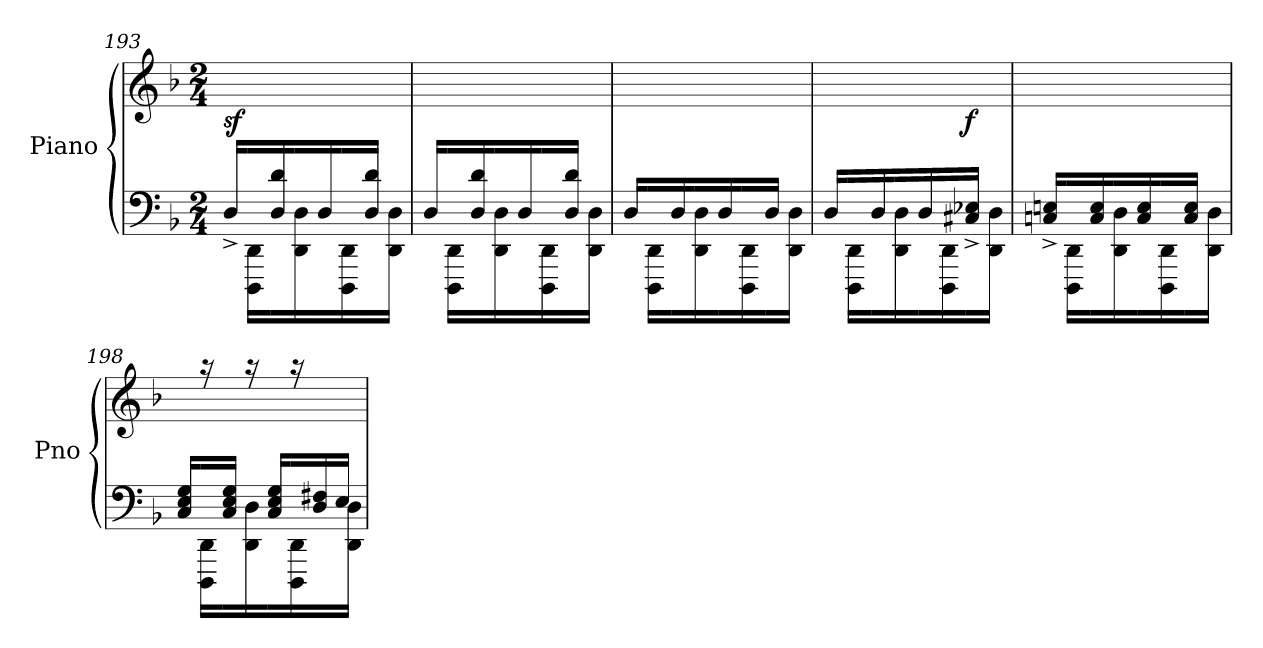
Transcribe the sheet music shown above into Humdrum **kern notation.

**kern	**kern	**dynam
*part1	*part1	*part1
*staff2	*staff1	*staff1/2
*I"Piano	*	*
*I'Pno	*	*
!!LO:LB:g=z
*clefF4	*clefG2	*
*k[b-]	*k[b-]	*
*M2/4	*M2/4	*
=193	=193	=193
*^	*	*
!	!	!	!LO:DY:a=2
16D^/LL	16ryy	16ryy	sf
16ryy	16DDD\ 16DD\LL	16ryy	.
16D/ 16d/	16ryy	16ryy	.
16ryy	16DD\ 16D\	16ryy	.
16D/	16ryy	16ryy	.
16ryy	16DDD\ 16DD\	16ryy	.
16D/ 16d/JJ	16ryy	16ryy	.
16ryy	16DD\ 16D\JJ	16ryy	.
=194	=194	=194	=194
16D/LL	16ryy	16ryy	.
16ryy	16DDD\ 16DD\LL	16ryy	.
16D/ 16d/	16ryy	16ryy	.
16ryy	16DD\ 16D\	16ryy	.
16D/	16ryy	16ryy	.
16ryy	16DDD\ 16DD\	16ryy	.
16D/ 16d/JJ	16ryy	16ryy	.
16ryy	16DD\ 16D\JJ	16ryy	.
=195	=195	=195	=195
16D/LL	16ryy	16ryy	.
16ryy	16DDD\ 16DD\LL	16ryy	.
16D/	16ryy	16ryy	.
16ryy	16DD\ 16D\	16ryy	.
16D/	16ryy	16ryy	.
16ryy	16DDD\ 16DD\	16ryy	.
16D/JJ	16ryy	16ryy	.
16ryy	16DD\ 16D\JJ	16ryy	.
=196	=196	=196	=196
16D/LL	16ryy	16ryy	.
16ryy	16DDD\ 16DD\LL	16ryy	.
16D/	16ryy	16ryy	.
16ryy	16DD\ 16D\	16ryy	.
16D/	16ryy	16ryy	.
16ryy	16DDD\ 16DD\	16ryy	.
!	!	!	!LO:DY:b
16C#X/^ 16E-X/^JJ	16ryy	16ryy	f
16ryy	16DD\ 16D\JJ	16ryy	.
=197	=197	=197	=197
16Cn/^ 16En/^LL	16ryy	16ryy	.
16ryy	16DDD\ 16DD\LL	16ryy	.
16C/ 16E/	16ryy	16ryy	.
16ryy	16DD\ 16D\	16ryy	.
16C/ 16E/	16ryy	16ryy	.
16ryy	16DDD\ 16DD\	16ryy	.
16C/ 16E/JJ	16ryy	16ryy	.
16ryy	16DD\ 16D\JJ	16ryy	.
!!LO:PB:g=z
=198	=198	=198	=198
16C/ 16E/ 16G/LL	16ryy	16ryy	.
16ryy	16DDD\ 16DD\LL	16raa	.
16C/ 16E/ 16G/JJ	16ryy	16ryy	.
16ryy	16DD\ 16D\	16raa	.
16C/ 16E/ 16G/LL	16ryy	16ryy	.
16ryy	16DDD\ 16DD\	16raa	.
16D/ 16F#X/	16ryy	8ryy	.
16E/JJ	16DD\ 16D\JJ	.	.
*v	*v	*	*
=	=	=
*-	*-	*-
